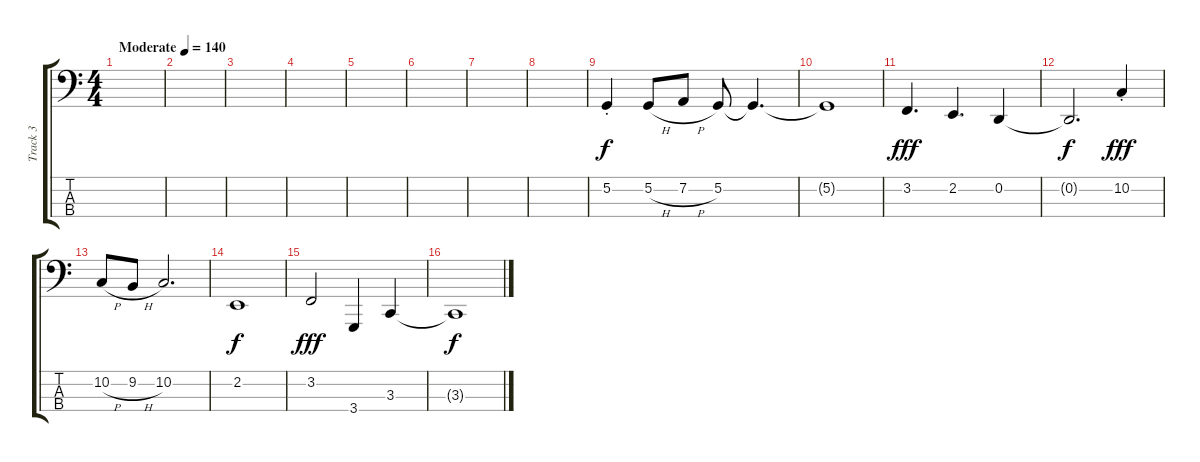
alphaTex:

\track ("Track 3" "Track 3") {instrument tuba}
\staff {score tabs}
\tuning (G2 D2 A1 E1) {hide}
\ts (4 4)
\tempo (140 "Moderate")
\clef f4
\ks c
|
|
|
|
|
|
|
|
5.2{st}.4 5.2{h}.8 7.2{h}.8 5.2.8 5.2{t}.4{d dy f} |
5.2{t}.1 |
3.2.4{d dy fff} 2.2.4{d} 0.2.4 |
0.2{t}.2{d dy f} 10.2{st}.4{dy fff} |
10.2{h}.8 9.2{h}.8 10.2.2{d} |
2.2.1{dy f} |
3.2.2{dy fff} 3.4.4 3.3.4 |
3.3{t}.1{dy f}
